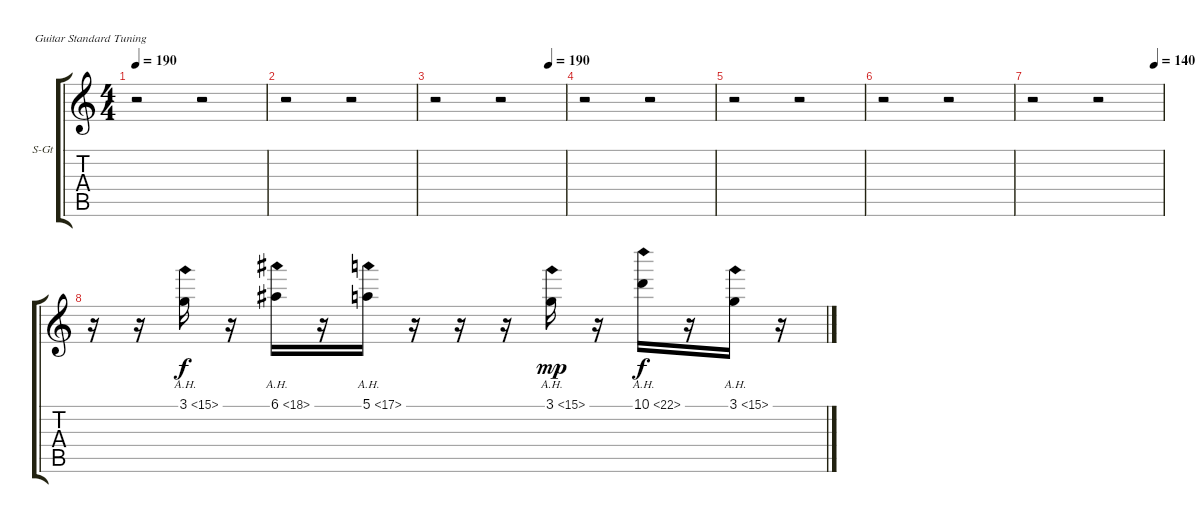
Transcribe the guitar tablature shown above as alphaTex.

\bracketExtendMode groupsimilarinstruments
\firstSystemTrackNameOrientation horizontal
\otherSystemsTrackNameOrientation horizontal
\track ("Martin - Keyboard2" "S-Gt") {instrument choiraahs}
\staff {score tabs}
\tuning (E4 B3 G3 D3 A2 E2)
\displaytranspose 12
\ts (4 4)
\tempo 190
\clef g2
\ks c
r.2{dy f} r.2 |
r.2 r.2 |
\tempo (190 0.875)
r.2 r.2 |
r.2 r.2 |
r.2 r.2 |
r.2 r.2 |
\tempo (140 0.9375)
r.2 r.2 |
r.16 r.16 3.1{ah 12}.16 r.16 6.1{ah 12}.16 r.16 5.1{ah 12}.16 r.16 r.16 r.16 3.1{ah 12}.16{dy mp} r.16 10.1{ah 12}.16{dy f} r.16 3.1{ah 12}.16 r.16
